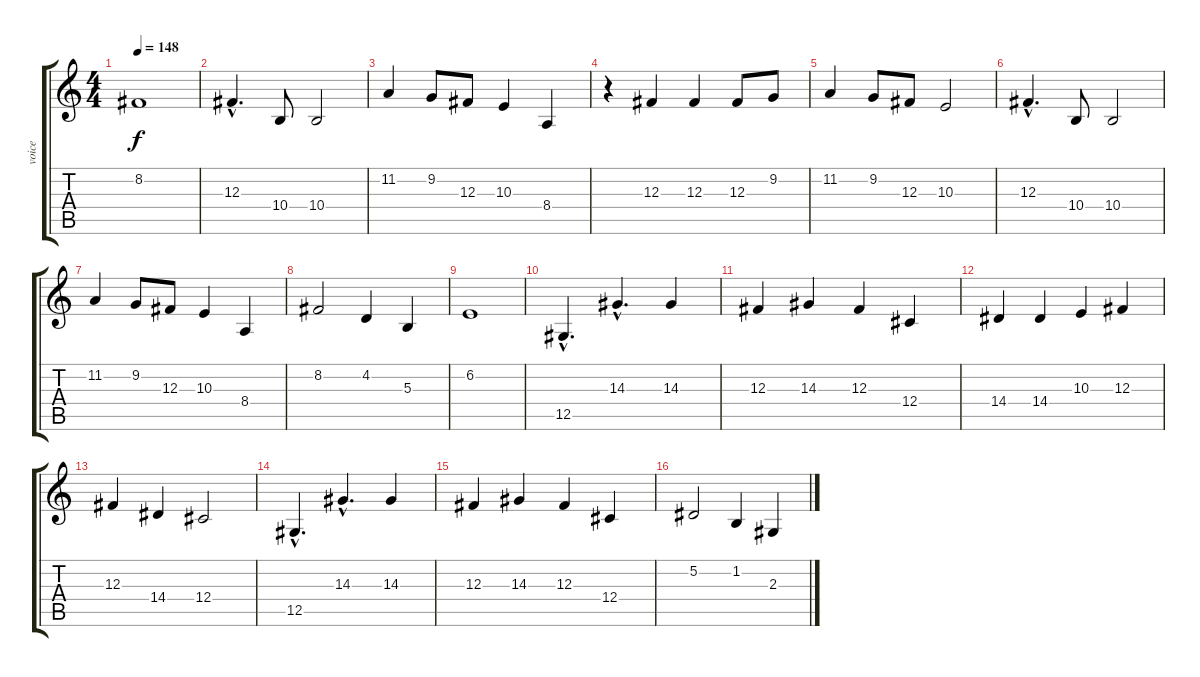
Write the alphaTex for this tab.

\track ("voice" "voice") {instrument tenorsax}
\staff {score tabs}
\tuning (Eb4 Bb3 Gb3 Db3 Ab2 Eb2) {hide}
\ts (4 4)
\tempo 148
\clef g2
\ks c
8.2.1{dy f} |
12.3{hac}.4{d} 10.4.8 10.4.2 |
11.2.4 9.2.8 12.3.8 10.3.4 8.4.4 |
r.4 12.3.4 12.3.4 12.3.8 9.2.8 |
11.2.4 9.2.8 12.3.8 10.3.2 |
12.3{hac}.4{d} 10.4.8 10.4.2 |
11.2.4 9.2.8 12.3.8 10.3.4 8.4.4 |
8.2.2 4.2.4 5.3.4 |
6.2.1 |
12.5{hac}.4{d} 14.3{hac}.4{d} 14.3.4 |
12.3.4 14.3.4 12.3.4 12.4.4 |
14.4.4 14.4.4 10.3.4 12.3.4 |
12.3.4 14.4.4 12.4.2 |
12.5{hac}.4{d} 14.3{hac}.4{d} 14.3.4 |
12.3.4 14.3.4 12.3.4 12.4.4 |
5.2.2 1.2.4 2.3.4
